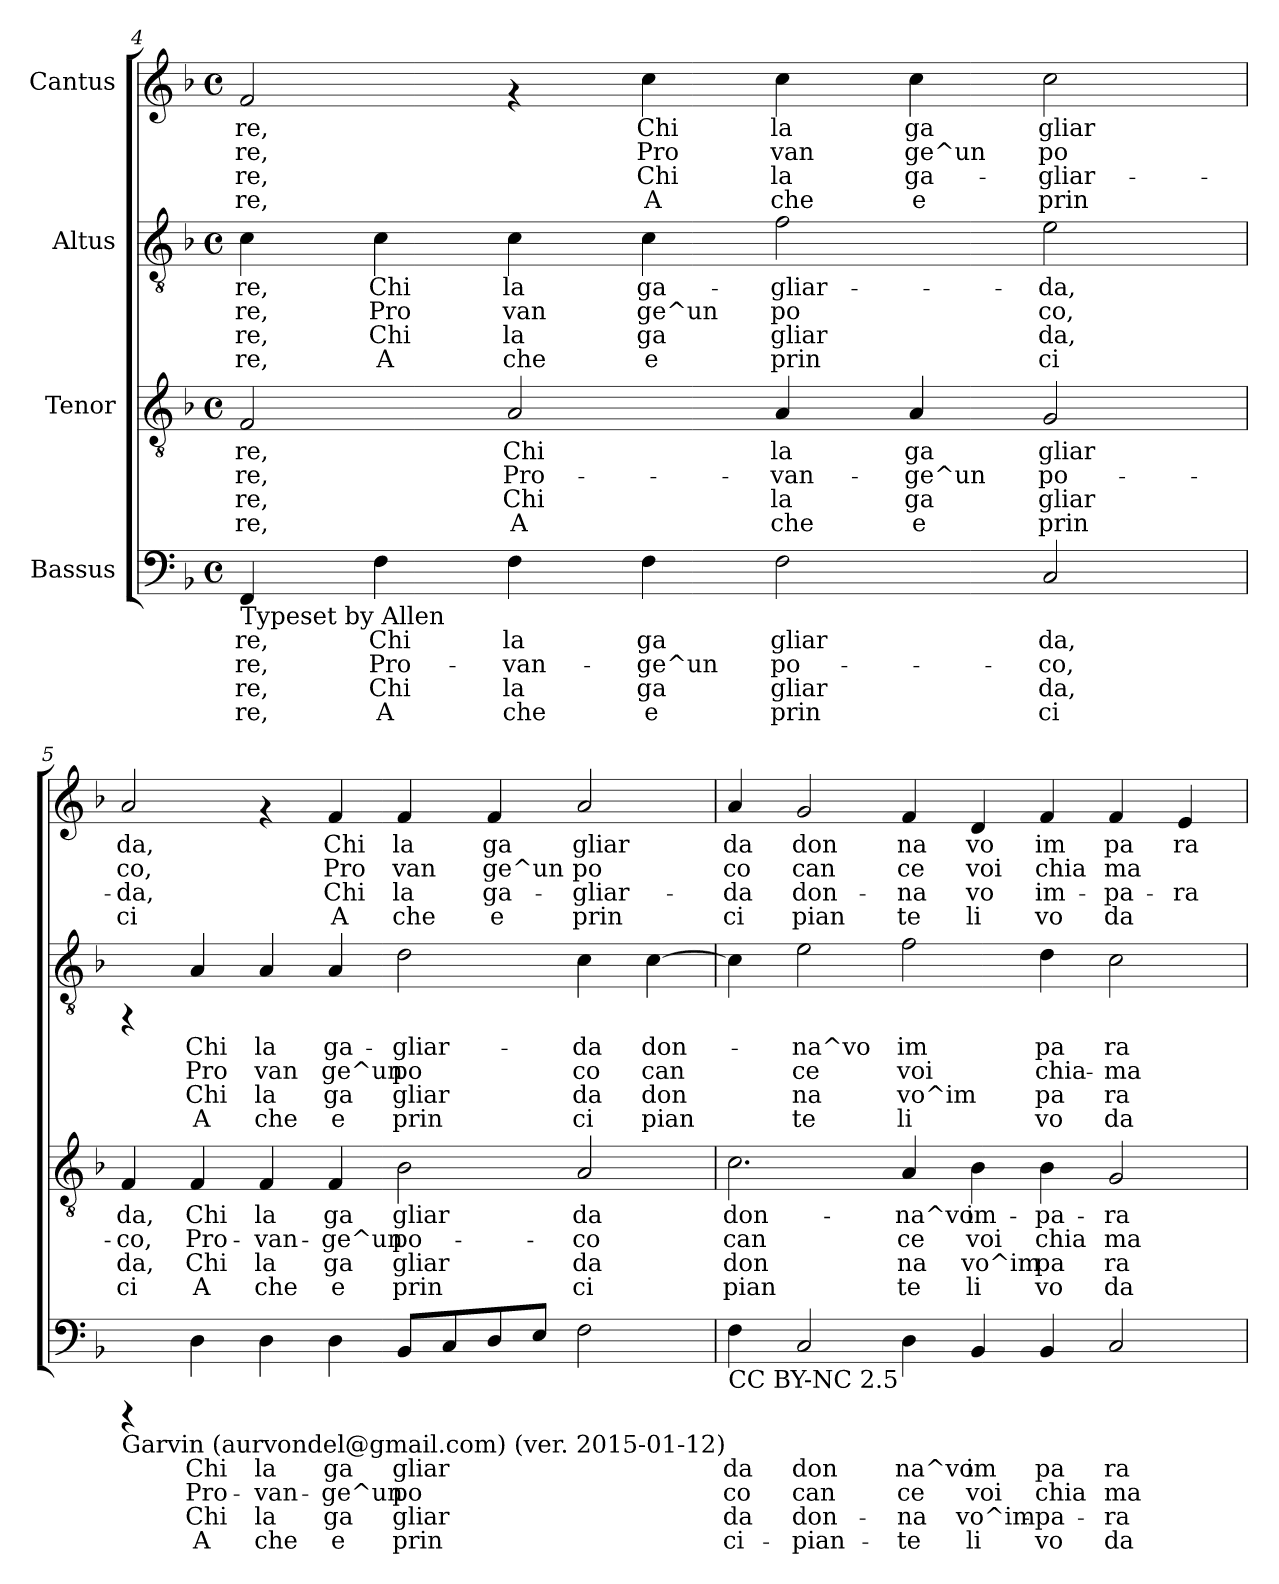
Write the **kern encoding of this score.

**kern	**text	**text	**text	**text	**kern	**text	**text	**text	**text	**kern	**text	**text	**text	**text	**kern	**text	**text	**text	**text
*part4	*part4	*part4	*part4	*part4	*part3	*part3	*part3	*part3	*part3	*part2	*part2	*part2	*part2	*part2	*part1	*part1	*part1	*part1	*part1
*staff4	*staff4	*staff4	*staff4	*staff4	*staff3	*staff3	*staff3	*staff3	*staff3	*staff2	*staff2	*staff2	*staff2	*staff2	*staff1	*staff1	*staff1	*staff1	*staff1
*I"Bassus	*	*	*	*	*I"Tenor	*	*	*	*	*I"Altus	*	*	*	*	*I"Cantus	*	*	*	*
*clefF4	*	*	*	*	*clefGv2	*	*	*	*	*clefGv2	*	*	*	*	*clefG2	*	*	*	*
*k[b-]	*	*	*	*	*k[b-]	*	*	*	*	*k[b-]	*	*	*	*	*k[b-]	*	*	*	*
*F:	*	*	*	*	*F:	*	*	*	*	*F:	*	*	*	*	*F:	*	*	*	*
*M4/4	*	*	*	*	*M4/4	*	*	*	*	*M4/4	*	*	*	*	*M4/4	*	*	*	*
*met(c)	*	*	*	*	*met(c)	*	*	*	*	*met(c)	*	*	*	*	*met(c)	*	*	*	*
=4	=4	=4	=4	=4	=4	=4	=4	=4	=4	=4	=4	=4	=4	=4	=4	=4	=4	=4	=4
!LO:TX:b:t=Typeset by Allen	!	!	!	!	!	!	!	!	!	!	!	!	!	!	!	!	!	!	!
!	!LO:LY:b:rj	!LO:LY:b:rj	!LO:LY:b:rj	!LO:LY:b:rj	!	!LO:LY:b:rj	!LO:LY:b:rj	!LO:LY:b:rj	!LO:LY:b:rj	!	!LO:LY:b:rj	!LO:LY:b:rj	!LO:LY:b:rj	!LO:LY:b:rj	!	!LO:LY:b:rj	!LO:LY:b:rj	!LO:LY:b:rj	!LO:LY:b:rj
4FF/	re,	re,	re,	re,	2F/	re,	re,	re,	re,	4c\	re,	re,	re,	re,	2f/	-re,	re,	re,	re,
!	!LO:LY:b:rj	!LO:LY:b:rj	!LO:LY:b:rj	!LO:LY:b:rj	!	!	!	!	!	!	!LO:LY:b:rj	!LO:LY:b:rj	!LO:LY:b:rj	!LO:LY:b:rj	!	!	!	!	!
4F\	Chi	Pro-	-Chi	A	.	.	.	.	.	4c\	Chi	Pro	Chi	A	.	.	.	.	.
!	!LO:LY:b:rj	!LO:LY:b:rj	!LO:LY:b:rj	!LO:LY:b:rj	!	!LO:LY:b:rj	!LO:LY:b:rj	!LO:LY:b:rj	!LO:LY:b:rj	!	!LO:LY:b:rj	!LO:LY:b:rj	!LO:LY:b:rj	!LO:LY:b:rj	!	!	!	!	!
4F\	la	van-	-la	che	2A/	Chi	Pro-	-Chi	A	4c\	la	van	la	che	4rf	.	.	.	.
!	!LO:LY:b:rj	!LO:LY:b:rj	!LO:LY:b:rj	!LO:LY:b:rj	!	!	!	!	!	!	!LO:LY:b:rj	!LO:LY:b:rj	!LO:LY:b:rj	!LO:LY:b:rj	!	!LO:LY:b:rj	!LO:LY:b:rj	!LO:LY:b:rj	!LO:LY:b:rj
4F\	ga	ge^un	ga	e	.	.	.	.	.	4c\	ga-	-ge^un	ga	e	4cc\	Chi	Pro	Chi	A
!	!LO:LY:b:rj	!LO:LY:b:rj	!LO:LY:b:rj	!LO:LY:b:rj	!	!LO:LY:b:rj	!LO:LY:b:rj	!LO:LY:b:rj	!LO:LY:b:rj	!	!LO:LY:b:rj	!LO:LY:b:rj	!LO:LY:b:rj	!LO:LY:b:rj	!	!LO:LY:b:rj	!LO:LY:b:rj	!LO:LY:b:rj	!LO:LY:b:rj
2F\	gliar	po-	-gliar	prin	4A/	la	van-	-la	che	2f\	gliar-	-po	gliar	prin	4cc\	la	van	la	che
!	!	!	!	!	!	!LO:LY:b:rj	!LO:LY:b:rj	!LO:LY:b:rj	!LO:LY:b:rj	!	!	!	!	!	!	!LO:LY:b:rj	!LO:LY:b:rj	!LO:LY:b:rj	!LO:LY:b:rj
.	.	.	.	.	4A/	ga	ge^un	ga	e	.	.	.	.	.	4cc\	ga	ge^un	ga-	-e
!	!LO:LY:b:rj	!LO:LY:b:rj	!LO:LY:b:rj	!LO:LY:b:rj	!	!LO:LY:b:rj	!LO:LY:b:rj	!LO:LY:b:rj	!LO:LY:b:rj	!	!LO:LY:b:rj	!LO:LY:b:rj	!LO:LY:b:rj	!LO:LY:b:rj	!	!LO:LY:b:rj	!LO:LY:b:rj	!LO:LY:b:rj	!LO:LY:b:rj
2C/	da,	co,	da,	ci	2G/	gliar	po-	-gliar	prin	2e\	da,	co,	da,	ci	2cc\	gliar	po	gliar-	-prin
=5	=5	=5	=5	=5	=5	=5	=5	=5	=5	=5	=5	=5	=5	=5	=5	=5	=5	=5	=5
!LO:TX:b:t=Garvin (aurvondel@gmail.com) (ver. 2015-01-12)	!	!	!	!	!	!	!	!	!	!	!	!	!	!	!	!	!	!	!
!	!	!	!	!	!	!LO:LY:b:rj	!LO:LY:b:rj	!LO:LY:b:rj	!LO:LY:b:rj	!	!	!	!	!	!	!LO:LY:b:rj	!LO:LY:b:rj	!LO:LY:b:rj	!LO:LY:b:rj
4rCCC	.	.	.	.	4F/	da,	co,	da,	ci	4rFF	.	.	.	.	2a>/	da,	co,	da,	ci
!	!LO:LY:b:rj	!LO:LY:b:rj	!LO:LY:b:rj	!LO:LY:b:rj	!	!LO:LY:b:rj	!LO:LY:b:rj	!LO:LY:b:rj	!LO:LY:b:rj	!	!LO:LY:b:rj	!LO:LY:b:rj	!LO:LY:b:rj	!LO:LY:b:rj	!	!	!	!	!
4D\	Chi	Pro-	-Chi	A	4F/	Chi	Pro-	-Chi	A	4A/	Chi	Pro	Chi	A	.	.	.	.	.
!	!LO:LY:b:rj	!LO:LY:b:rj	!LO:LY:b:rj	!LO:LY:b:rj	!	!LO:LY:b:rj	!LO:LY:b:rj	!LO:LY:b:rj	!LO:LY:b:rj	!	!LO:LY:b:rj	!LO:LY:b:rj	!LO:LY:b:rj	!LO:LY:b:rj	!	!	!	!	!
4D\	la	van-	-la	che	4F/	la	van-	-la	che	4A/	la	van	la	che	4rf	.	.	.	.
!	!LO:LY:b:rj	!LO:LY:b:rj	!LO:LY:b:rj	!LO:LY:b:rj	!	!LO:LY:b:rj	!LO:LY:b:rj	!LO:LY:b:rj	!LO:LY:b:rj	!	!LO:LY:b:rj	!LO:LY:b:rj	!LO:LY:b:rj	!LO:LY:b:rj	!	!LO:LY:b:rj	!LO:LY:b:rj	!LO:LY:b:rj	!LO:LY:b:rj
4D\	ga	ge^un	ga	e	4F/	ga	ge^un	ga	e	4A/	ga-	-ge^un	ga	e	4f/	Chi	Pro	Chi	A
!	!LO:LY:b:rj	!LO:LY:b:rj	!LO:LY:b:rj	!LO:LY:b:rj	!	!LO:LY:b:rj	!LO:LY:b:rj	!LO:LY:b:rj	!LO:LY:b:rj	!	!LO:LY:b:rj	!LO:LY:b:rj	!LO:LY:b:rj	!LO:LY:b:rj	!	!LO:LY:b:rj	!LO:LY:b:rj	!LO:LY:b:rj	!LO:LY:b:rj
8BB-/L	gliar	po-	-gliar	prin	2B-\	gliar	po-	-gliar	prin	2d\	gliar-	-po	gliar	prin	4f/	la	van	la	che
!	!LO:LY:b:rj	!LO:LY:b:rj	!LO:LY:b:rj	!LO:LY:b:rj	!	!	!	!	!	!	!	!	!	!	!	!	!	!	!
8C/	.	-	-	.	.	.	.	.	.	.	.	.	.	.	.	.	.	.	.
!	!LO:LY:b:rj	!LO:LY:b:rj	!LO:LY:b:rj	!LO:LY:b:rj	!	!	!	!	!	!	!	!	!	!	!	!LO:LY:b:rj	!LO:LY:b:rj	!LO:LY:b:rj	!LO:LY:b:rj
8D/	.	-	-	.	.	.	.	.	.	.	.	.	.	.	4f/	ga	ge^un	ga-	-e
!	!LO:LY:b:rj	!LO:LY:b:rj	!LO:LY:b:rj	!LO:LY:b:rj	!	!	!	!	!	!	!	!	!	!	!	!	!	!	!
8E/J	.	-	-	.	.	.	.	.	.	.	.	.	.	.	.	.	.	.	.
!	!LO:LY:b:rj	!LO:LY:b:rj	!LO:LY:b:rj	!LO:LY:b:rj	!	!LO:LY:b:rj	!LO:LY:b:rj	!LO:LY:b:rj	!LO:LY:b:rj	!	!LO:LY:b:rj	!LO:LY:b:rj	!LO:LY:b:rj	!LO:LY:b:rj	!	!LO:LY:b:rj	!LO:LY:b:rj	!LO:LY:b:rj	!LO:LY:b:rj
2F\	.	-	-	.	2A/	da	co	da	ci	4c\	da	co	da	ci	2a/	gliar	po	gliar-	-prin
!	!	!	!	!	!	!	!	!	!	!	!LO:LY:b:rj	!LO:LY:b:rj	!LO:LY:b:rj	!LO:LY:b:rj	!	!	!	!	!
.	.	.	.	.	.	.	.	.	.	[>4c\	don-	-can	don	pian	.	.	.	.	.
!!LO:PB:g=z
=6	=6	=6	=6	=6	=6	=6	=6	=6	=6	=6	=6	=6	=6	=6	=6	=6	=6	=6	=6
!LO:TX:b:t=CC BY-NC 2.5	!	!	!	!	!	!	!	!	!	!	!	!	!	!	!	!	!	!	!
!	!LO:LY:b:rj	!LO:LY:b:rj	!LO:LY:b:rj	!LO:LY:b:rj	!	!LO:LY:b:rj	!LO:LY:b:rj	!LO:LY:b:rj	!LO:LY:b:rj	!	!LO:LY:b:rj	!LO:LY:b:rj	!LO:LY:b:rj	!LO:LY:b:rj	!	!LO:LY:a:rj	!LO:LY:b:rj	!LO:LY:b:rj	!LO:LY:b:rj
4F\	da	co	da	ci-	2.c\	don-	-can	don	pian	4c\]	.	.	.	.	4a/	da	co	da	ci
!	!LO:LY:b:rj	!LO:LY:b:rj	!LO:LY:b:rj	!LO:LY:b:rj	!	!	!	!	!	!	!LO:LY:b:rj	!LO:LY:b:rj	!LO:LY:b:rj	!LO:LY:b:rj	!	!LO:LY:a:rj	!LO:LY:b:rj	!LO:LY:b:rj	!LO:LY:b:rj
2C/	-don	can	don-	-pian-	.	.	.	.	.	2e\	na^vo	ce	na	te	2g/	don	can	don-	-pian
!	!LO:LY:b:rj	!LO:LY:b:rj	!LO:LY:b:rj	!LO:LY:b:rj	!	!LO:LY:b:rj	!LO:LY:b:rj	!LO:LY:b:rj	!LO:LY:b:rj	!	!LO:LY:b:rj	!LO:LY:b:rj	!LO:LY:b:rj	!LO:LY:b:rj	!	!LO:LY:a:rj	!LO:LY:b:rj	!LO:LY:b:rj	!LO:LY:b:rj
4D\	-na^vo	ce	na	te	4A/	na^vo	ce	na	te	2f\	im	voi	vo^im	li	4f/	na	ce	na	te
!	!LO:LY:b:rj	!LO:LY:b:rj	!LO:LY:b:rj	!LO:LY:b:rj	!	!LO:LY:b:rj	!LO:LY:b:rj	!LO:LY:b:rj	!LO:LY:b:rj	!	!	!	!	!	!	!LO:LY:a:rj	!LO:LY:b:rj	!LO:LY:b:rj	!LO:LY:b:rj
4BB-/	im	voi	vo^im-	-li	4B-\	im-	-voi	vo^im	li	.	.	.	.	.	4d/	vo	voi	vo	li
!	!LO:LY:b:rj	!LO:LY:b:rj	!LO:LY:b:rj	!LO:LY:b:rj	!	!LO:LY:b:rj	!LO:LY:b:rj	!LO:LY:b:rj	!LO:LY:b:rj	!	!LO:LY:b:rj	!LO:LY:b:rj	!LO:LY:b:rj	!LO:LY:b:rj	!	!LO:LY:a:rj	!LO:LY:b:rj	!LO:LY:b:rj	!LO:LY:b:rj
4BB-/	pa	chia	pa-	-vo	4B-\	pa-	-chia	pa	vo	4d\	pa	chia-	-pa	vo	4f/	im	chia	im-	-vo
!	!LO:LY:b:rj	!LO:LY:b:rj	!LO:LY:b:rj	!LO:LY:b:rj	!	!LO:LY:b:rj	!LO:LY:b:rj	!LO:LY:b:rj	!LO:LY:b:rj	!	!LO:LY:b:rj	!LO:LY:b:rj	!LO:LY:b:rj	!LO:LY:b:rj	!	!LO:LY:a:rj	!LO:LY:b:rj	!LO:LY:b:rj	!LO:LY:b:rj
2C/	ra	ma	ra-	-da-	2G/	ra-	-ma	ra	da	2c\	ra	ma-	-ra	da	4f/	pa	ma-	-pa-	-da-
!	!	!	!	!	!	!	!	!	!	!	!	!	!	!	!	!LO:LY:a:rj	!LO:LY:b:rj	!LO:LY:b:rj	!LO:LY:b:rj
.	.	.	.	.	.	.	.	.	.	.	.	.	.	.	4e/	-ra	-	-ra-	--
=	=	=	=	=	=	=	=	=	=	=	=	=	=	=	=	=	=	=	=
*-	*-	*-	*-	*-	*-	*-	*-	*-	*-	*-	*-	*-	*-	*-	*-	*-	*-	*-	*-
